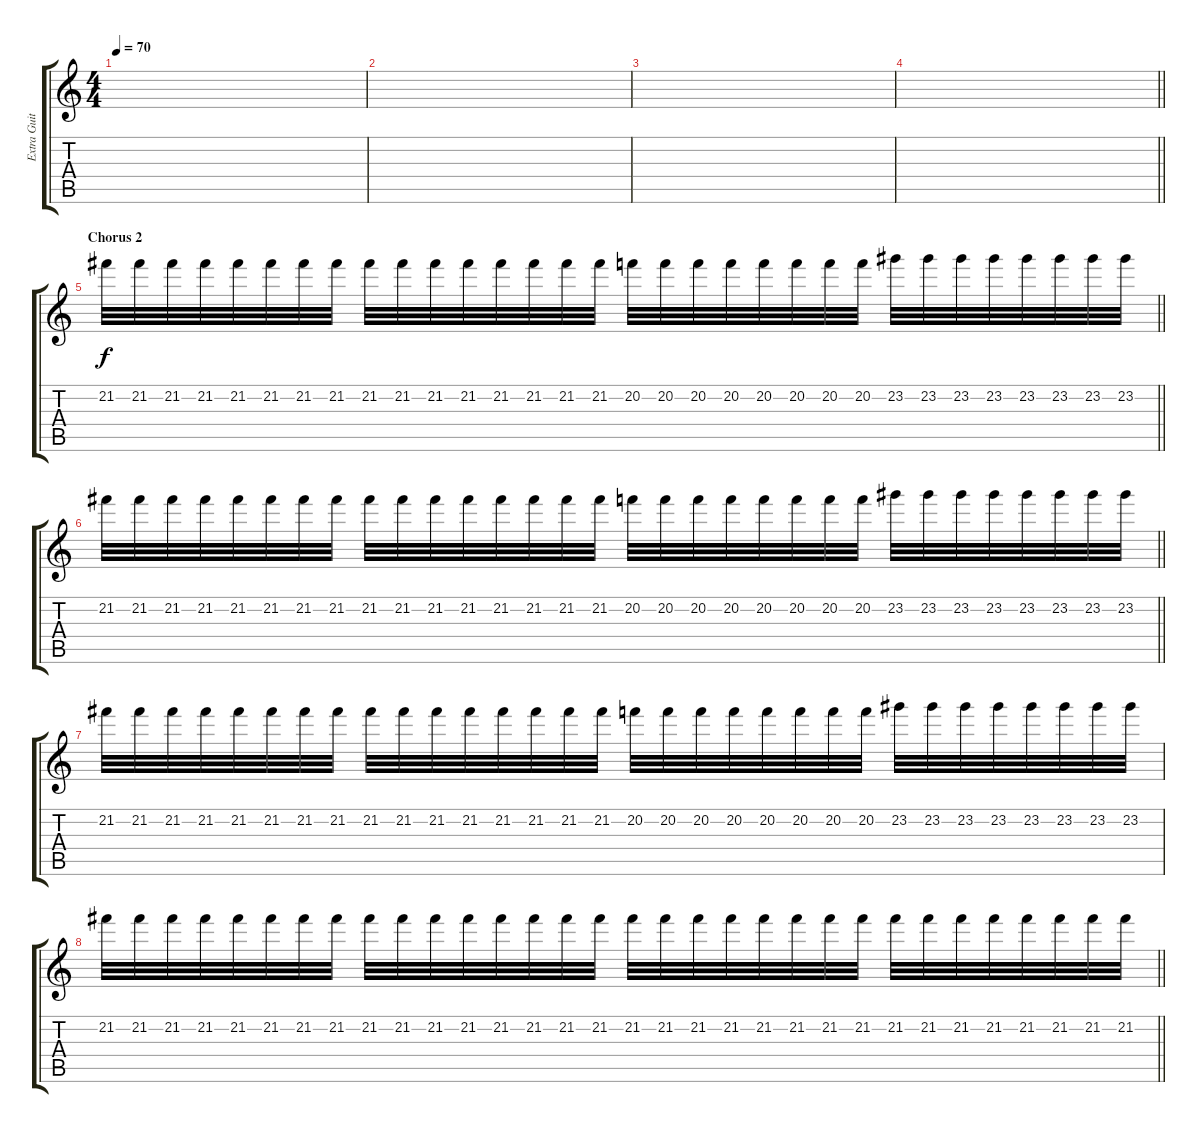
\track ("Extra Guitar" "Extra Guit") {instrument overdrivenguitar}
\staff {score tabs}
\tuning (D4 A3 F3 C3 G2 C2) {hide}
\ts (4 4)
\tempo 70
\clef g2
\ks c
|
|
|
\barLineRight lightlight
|
\section ("" "Chorus 2")
\barLineRight lightlight
21.2.32{volume 10 instrument distortionguitar} 21.2.32 21.2.32 21.2.32 21.2.32 21.2.32 21.2.32 21.2.32 21.2.32 21.2.32 21.2.32 21.2.32 21.2.32 21.2.32 21.2.32 21.2.32 20.2.32 20.2.32 20.2.32 20.2.32 20.2.32 20.2.32 20.2.32 20.2.32 23.2.32 23.2.32 23.2.32 23.2.32 23.2.32 23.2.32 23.2.32 23.2.32 |
\barLineRight lightlight
21.2.32 21.2.32 21.2.32 21.2.32 21.2.32 21.2.32 21.2.32 21.2.32 21.2.32 21.2.32 21.2.32 21.2.32 21.2.32 21.2.32 21.2.32 21.2.32 20.2.32 20.2.32 20.2.32 20.2.32 20.2.32 20.2.32 20.2.32 20.2.32 23.2.32 23.2.32 23.2.32 23.2.32 23.2.32 23.2.32 23.2.32 23.2.32 |
21.2.32 21.2.32 21.2.32 21.2.32 21.2.32 21.2.32 21.2.32 21.2.32 21.2.32 21.2.32 21.2.32 21.2.32 21.2.32 21.2.32 21.2.32 21.2.32 20.2.32 20.2.32 20.2.32 20.2.32 20.2.32 20.2.32 20.2.32 20.2.32 23.2.32 23.2.32 23.2.32 23.2.32 23.2.32 23.2.32 23.2.32 23.2.32 |
\barLineRight lightlight
21.2.32 21.2.32 21.2.32 21.2.32 21.2.32 21.2.32 21.2.32 21.2.32 21.2.32 21.2.32 21.2.32 21.2.32 21.2.32 21.2.32 21.2.32 21.2.32 21.2.32 21.2.32 21.2.32 21.2.32 21.2.32 21.2.32 21.2.32 21.2.32 21.2.32 21.2.32 21.2.32 21.2.32 21.2.32 21.2.32 21.2.32 21.2.32
